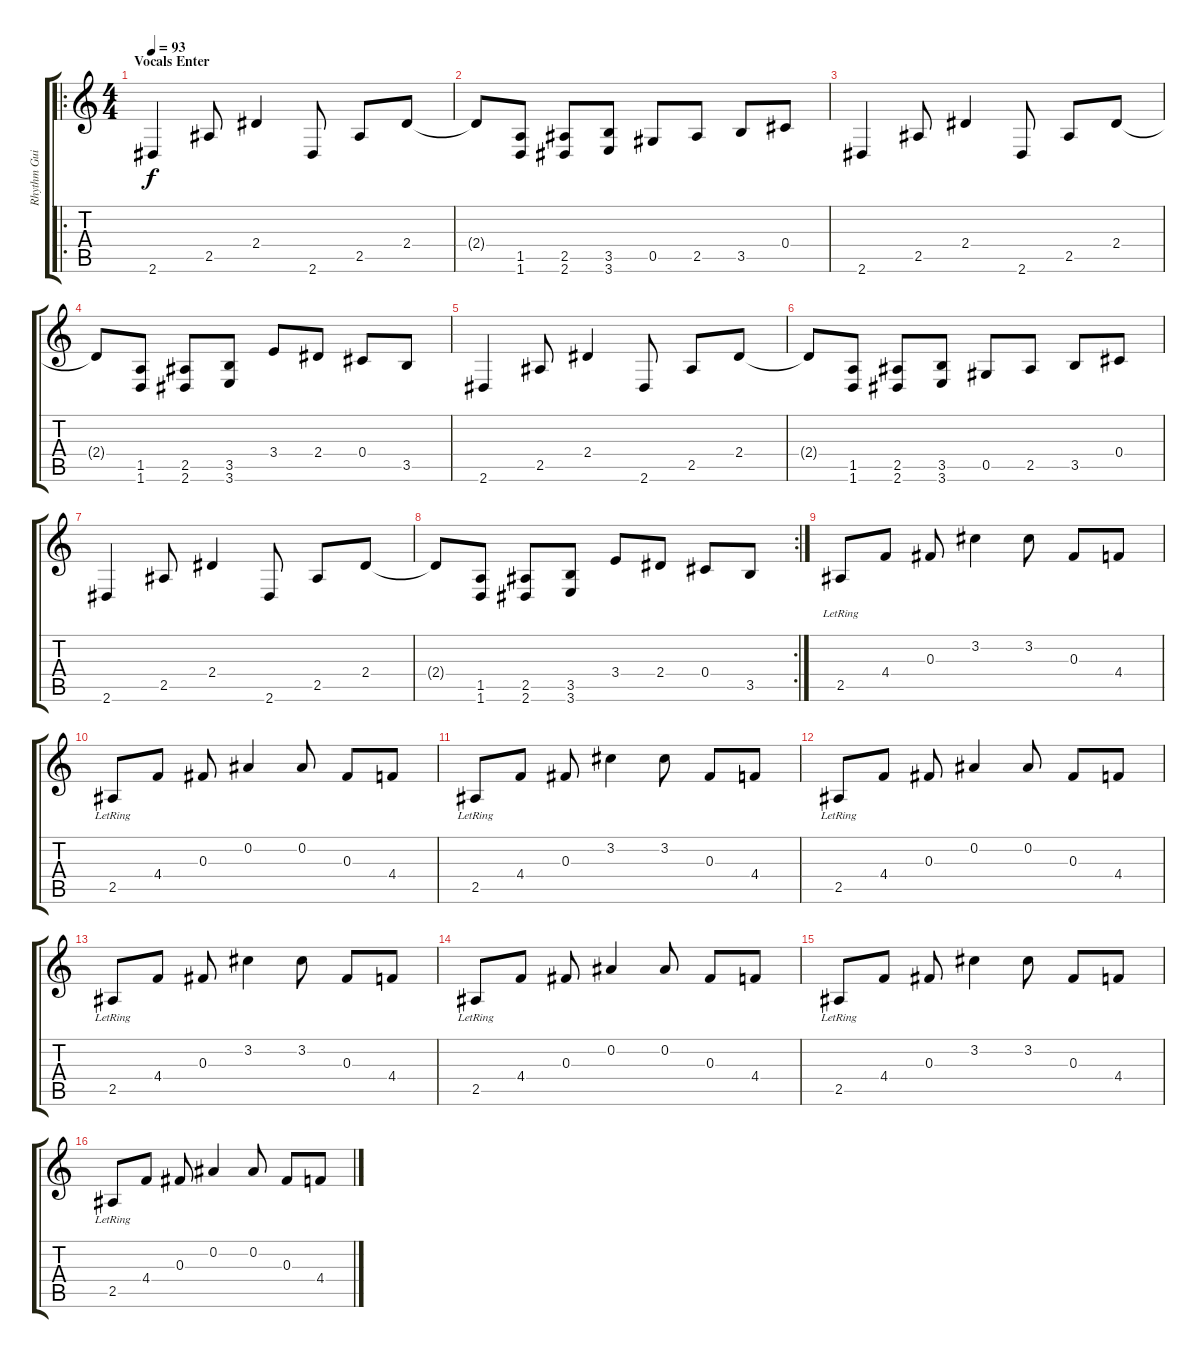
\track ("Rhythm Guitar" "Rhythm Gui") {instrument overdrivenguitar}
\staff {score tabs}
\tuning (Eb4 Bb3 Gb3 Db3 Ab2 Db2) {hide}
\ro
\ts (4 4)
\section ("" "Vocals Enter")
\tempo 93
\clef g2
\ks c
2.6.4{dy f} 2.5.8 2.4.4 2.6.8 2.5.8 2.4.8 |
2.4{t}.8 (1.5 1.6).8 (2.5 2.6).8 (3.5 3.6).8 0.5.8 2.5.8 3.5.8 0.4.8 |
2.6.4 2.5.8 2.4.4 2.6.8 2.5.8 2.4.8 |
2.4{t}.8 (1.5 1.6).8 (2.5 2.6).8 (3.5 3.6).8 3.4.8 2.4.8 0.4.8 3.5.8 |
2.6.4 2.5.8 2.4.4 2.6.8 2.5.8 2.4.8 |
2.4{t}.8 (1.5 1.6).8 (2.5 2.6).8 (3.5 3.6).8 0.5.8 2.5.8 3.5.8 0.4.8 |
2.6.4 2.5.8 2.4.4 2.6.8 2.5.8 2.4.8 |
\rc 2
2.4{t}.8 (1.5 1.6).8 (2.5 2.6).8 (3.5 3.6).8 3.4.8 2.4.8 0.4.8 3.5.8 |
2.5{lr}.8 4.4.8 0.3.8 3.2.4 3.2.8 0.3.8 4.4.8 |
2.5{lr}.8 4.4.8 0.3.8 0.2.4 0.2.8 0.3.8 4.4.8 |
2.5{lr}.8 4.4.8 0.3.8 3.2.4 3.2.8 0.3.8 4.4.8 |
2.5{lr}.8 4.4.8 0.3.8 0.2.4 0.2.8 0.3.8 4.4.8 |
2.5{lr}.8 4.4.8 0.3.8 3.2.4 3.2.8 0.3.8 4.4.8 |
2.5{lr}.8 4.4.8 0.3.8 0.2.4 0.2.8 0.3.8 4.4.8 |
2.5{lr}.8 4.4.8 0.3.8 3.2.4 3.2.8 0.3.8 4.4.8 |
2.5{lr}.8 4.4.8 0.3.8 0.2.4 0.2.8 0.3.8 4.4.8
